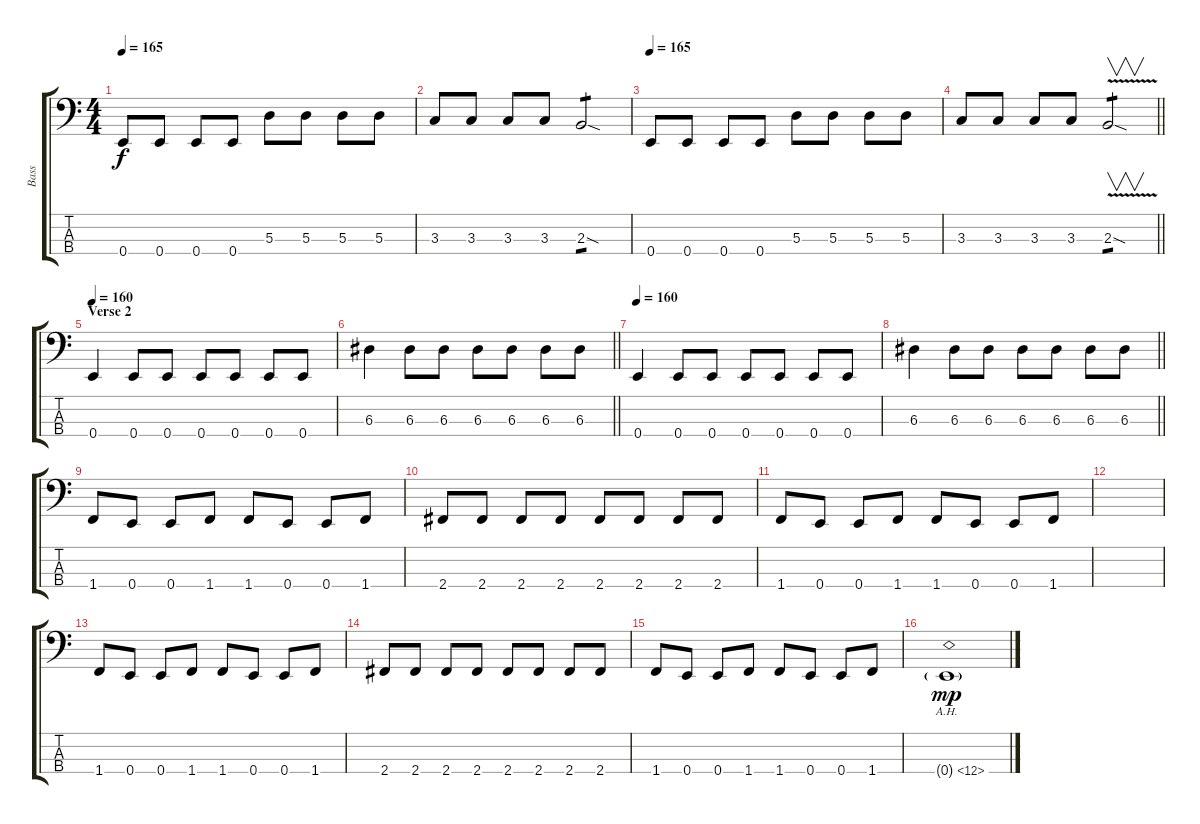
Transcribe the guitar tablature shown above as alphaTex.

\track ("Bass" "Bass") {instrument synthbass2}
\staff {score tabs}
\tuning (G2 D2 A1 E1) {hide}
\ts (4 4)
\tempo 165
\clef f4
\ks c
0.4.8{dy f} 0.4.8 0.4.8 0.4.8 5.3.8 5.3.8 5.3.8 5.3.8 |
3.3.8 3.3.8 3.3.8 3.3.8 2.3{sod}.2{tp 1} |
\tempo 165
0.4.8 0.4.8 0.4.8 0.4.8 5.3.8 5.3.8 5.3.8 5.3.8 |
\barLineRight lightlight
3.3.8 3.3.8 3.3.8 3.3.8 2.3{v sod}.2{v tp 1} |
\section ("" "Verse 2")
\tempo 160
0.4.4 0.4.8 0.4.8 0.4.8 0.4.8 0.4.8 0.4.8 |
\barLineRight lightlight
6.3.4 6.3.8 6.3.8 6.3.8 6.3.8 6.3.8 6.3.8 |
\tempo 160
0.4.4 0.4.8 0.4.8 0.4.8 0.4.8 0.4.8 0.4.8 |
\barLineRight lightlight
6.3.4 6.3.8 6.3.8 6.3.8 6.3.8 6.3.8 6.3.8 |
1.4.8 0.4.8 0.4.8 1.4.8 1.4.8 0.4.8 0.4.8 1.4.8 |
2.4.8 2.4.8 2.4.8 2.4.8 2.4.8 2.4.8 2.4.8 2.4.8 |
1.4.8 0.4.8 0.4.8 1.4.8 1.4.8 0.4.8 0.4.8 1.4.8 |
|
1.4.8 0.4.8 0.4.8 1.4.8 1.4.8 0.4.8 0.4.8 1.4.8 |
2.4.8 2.4.8 2.4.8 2.4.8 2.4.8 2.4.8 2.4.8 2.4.8 |
1.4.8 0.4.8 0.4.8 1.4.8 1.4.8 0.4.8 0.4.8 1.4.8 |
0.4{ah 12 g}.1{dy mp}
